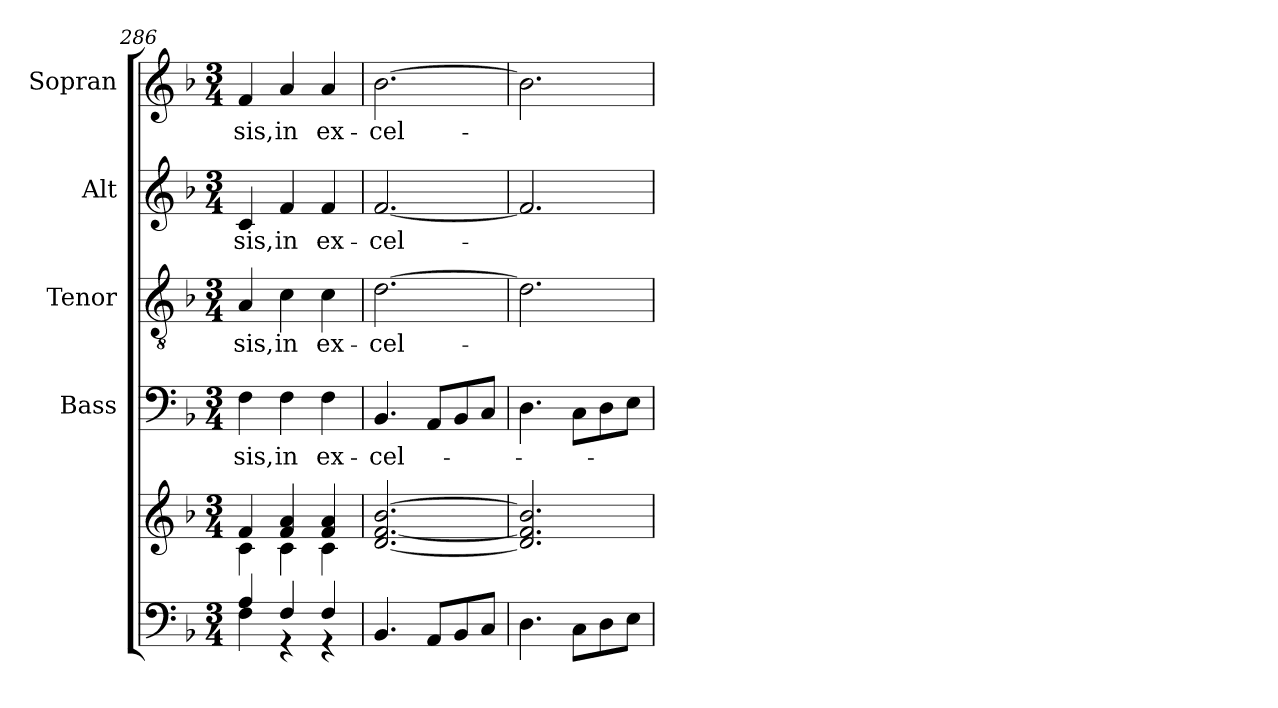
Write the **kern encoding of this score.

**kern	**kern	**kern	**text	**kern	**text	**kern	**text	**kern	**text
*part5	*part5	*part4	*part4	*part3	*part3	*part2	*part2	*part1	*part1
*staff6	*staff5	*staff4	*staff4	*staff3	*staff3	*staff2	*staff2	*staff1	*staff1
*	*	*I"Bass	*	*I"Tenor	*	*I"Alt	*	*I"Sopran	*
*	*	*I'B.	*	*I'T.	*	*I'A.	*	*I'S.	*
*clefF4	*clefG2	*clefF4	*	*clefGv2	*	*clefG2	*	*clefG2	*
*k[b-]	*k[b-]	*k[b-]	*	*k[b-]	*	*k[b-]	*	*k[b-]	*
*F:	*F:	*F:	*	*F:	*	*F:	*	*F:	*
*M3/4	*M3/4	*M3/4	*	*M3/4	*	*M3/4	*	*M3/4	*
=286	=286	=286	=286	=286	=286	=286	=286	=286	=286
*^	*^	*	*	*	*	*	*	*	*
!	!	!	!	!	!LO:LY:b	!	!LO:LY:b	!	!LO:LY:b	!	!LO:LY:b
4A/	4F\	4f/	4c\	4F\	-sis,	4A/	-sis,	4c/	-sis,	4f/	-sis,
!	!	!	!	!	!LO:LY:b	!	!LO:LY:b	!	!LO:LY:b	!	!LO:LY:b
4F/	4rGG	4f/ 4a/	4c\	4F\	in	4c\	in	4f/	in	4a/	in
!	!	!	!	!	!LO:LY:b	!	!LO:LY:b	!	!LO:LY:b	!	!LO:LY:b
4F/	4rGG	4f/ 4a/	4c\	4F\	ex-	4c\	ex-	4f/	ex-	4a/	ex-
=287	=287	=287	=287	=287	=287	=287	=287	=287	=287	=287	=287
!	!	!	!	!	!LO:LY:b	!	!LO:LY:b	!	!LO:LY:b	!	!LO:LY:b
*v	*v	*	*	*	*	*	*	*	*	*	*
*	*v	*v	*	*	*	*	*	*	*	*
4.BB-/	[2.d/ [2.f/ [2.b-/	4.BB-/	-cel-	[2.d\	-cel-	[2.f/	-cel-	[2.b-\	-cel-
8AA/L	.	8AA/L	.	.	.	.	.	.	.
8BB-/	.	8BB-/	.	.	.	.	.	.	.
8C/J	.	8C/J	.	.	.	.	.	.	.
=288	=288	=288	=288	=288	=288	=288	=288	=288	=288
4.D\	2.d/] 2.f/] 2.b-/]	4.D\	.	2.d\]	.	2.f/]	.	2.b-\]	.
8C\L	.	8C\L	.	.	.	.	.	.	.
8D\	.	8D\	.	.	.	.	.	.	.
8E\J	.	8E\J	.	.	.	.	.	.	.
=	=	=	=	=	=	=	=	=	=
*-	*-	*-	*-	*-	*-	*-	*-	*-	*-
